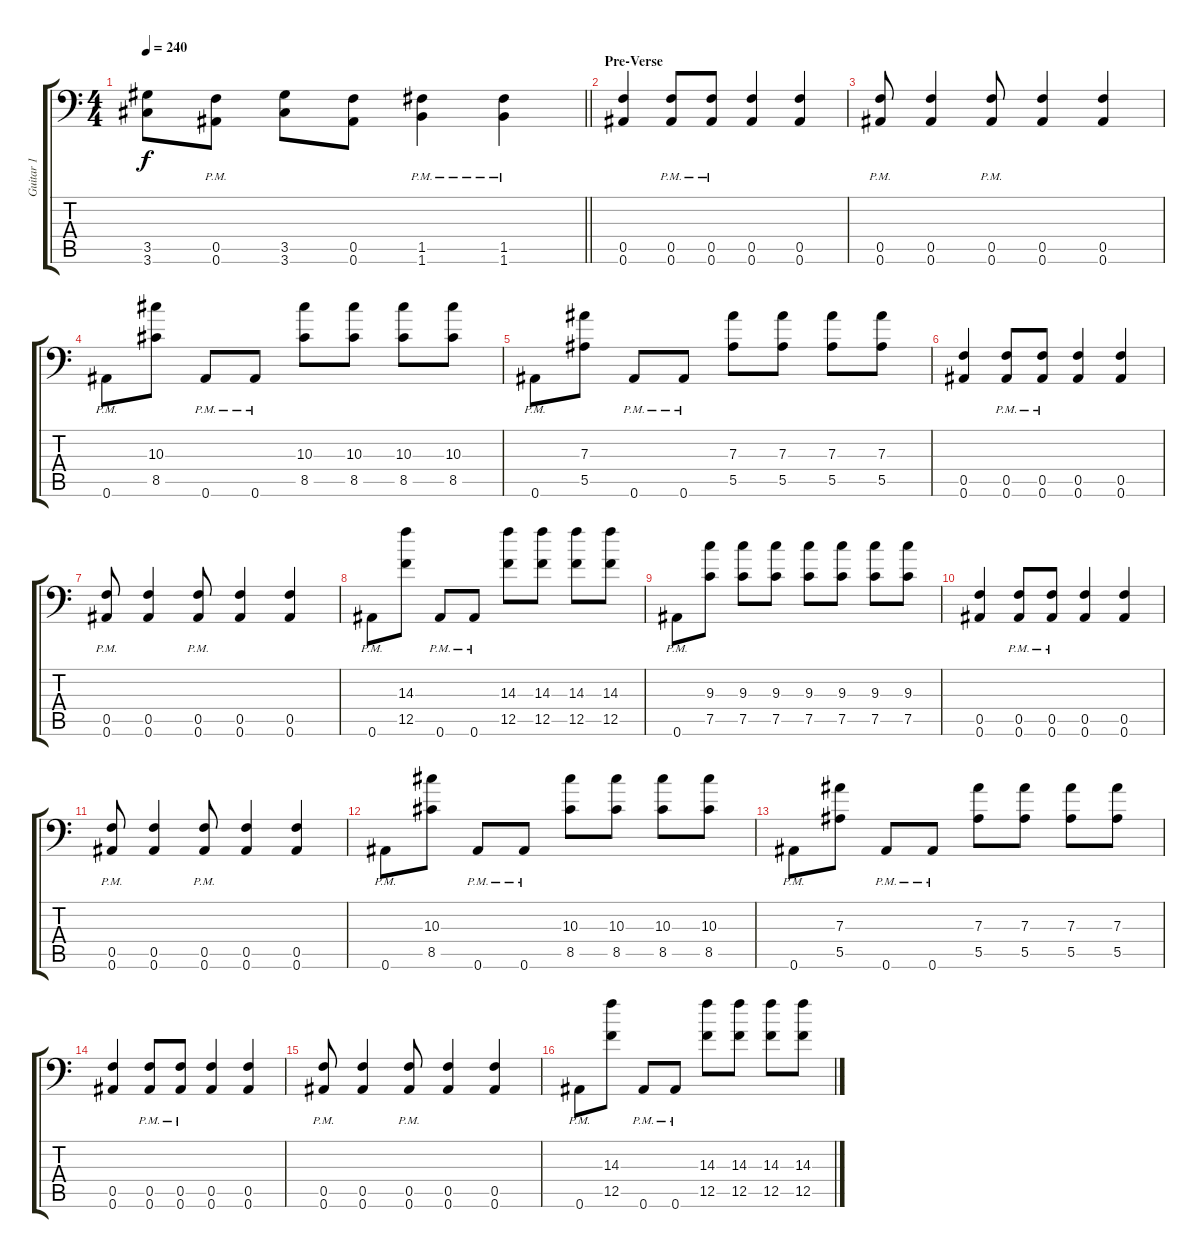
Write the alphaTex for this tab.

\track ("Guitar 1" "Guitar 1") {instrument distortionguitar}
\staff {score tabs}
\tuning (C4 G3 Eb3 Bb2 F2 Bb1) {hide}
\ts (4 4)
\tempo 240
\clef f4
\barLineRight lightlight
\ks c
(3.5 3.6).8{dy f} (0.5{pm} 0.6{pm}).8 (3.5 3.6).8 (0.5 0.6).8 (1.5{pm} 1.6{pm}).4 (1.5{pm} 1.6{pm}).4 |
\section ("" "Pre-Verse")
(0.5 0.6).4 (0.5{pm} 0.6{pm}).8 (0.5{pm} 0.6{pm}).8 (0.5 0.6).4 (0.5 0.6).4 |
(0.5{pm} 0.6{pm}).8 (0.5 0.6).4 (0.5{pm} 0.6{pm}).8 (0.5 0.6).4 (0.5 0.6).4 |
0.6{pm}.8 (10.3 8.5).8 0.6{pm}.8 0.6{pm}.8 (10.3 8.5).8 (10.3 8.5).8 (10.3 8.5).8 (10.3 8.5).8 |
0.6{pm}.8 (7.3 5.5).8 0.6{pm}.8 0.6{pm}.8 (7.3 5.5).8 (7.3 5.5).8 (7.3 5.5).8 (7.3 5.5).8 |
(0.5 0.6).4 (0.5{pm} 0.6{pm}).8 (0.5{pm} 0.6{pm}).8 (0.5 0.6).4 (0.5 0.6).4 |
(0.5{pm} 0.6{pm}).8 (0.5 0.6).4 (0.5{pm} 0.6{pm}).8 (0.5 0.6).4 (0.5 0.6).4 |
0.6{pm}.8 (14.3 12.5).8 0.6{pm}.8 0.6{pm}.8 (14.3 12.5).8 (14.3 12.5).8 (14.3 12.5).8 (14.3 12.5).8 |
0.6{pm}.8 (9.3 7.5).8 (9.3 7.5).8 (9.3 7.5).8 (9.3 7.5).8 (9.3 7.5).8 (9.3 7.5).8 (9.3 7.5).8 |
(0.5 0.6).4 (0.5{pm} 0.6{pm}).8 (0.5{pm} 0.6{pm}).8 (0.5 0.6).4 (0.5 0.6).4 |
(0.5{pm} 0.6{pm}).8 (0.5 0.6).4 (0.5{pm} 0.6{pm}).8 (0.5 0.6).4 (0.5 0.6).4 |
0.6{pm}.8 (10.3 8.5).8 0.6{pm}.8 0.6{pm}.8 (10.3 8.5).8 (10.3 8.5).8 (10.3 8.5).8 (10.3 8.5).8 |
0.6{pm}.8 (7.3 5.5).8 0.6{pm}.8 0.6{pm}.8 (7.3 5.5).8 (7.3 5.5).8 (7.3 5.5).8 (7.3 5.5).8 |
(0.5 0.6).4 (0.5{pm} 0.6{pm}).8 (0.5{pm} 0.6{pm}).8 (0.5 0.6).4 (0.5 0.6).4 |
(0.5{pm} 0.6{pm}).8 (0.5 0.6).4 (0.5{pm} 0.6{pm}).8 (0.5 0.6).4 (0.5 0.6).4 |
0.6{pm}.8 (14.3 12.5).8 0.6{pm}.8 0.6{pm}.8 (14.3 12.5).8 (14.3 12.5).8 (14.3 12.5).8 (14.3 12.5).8
